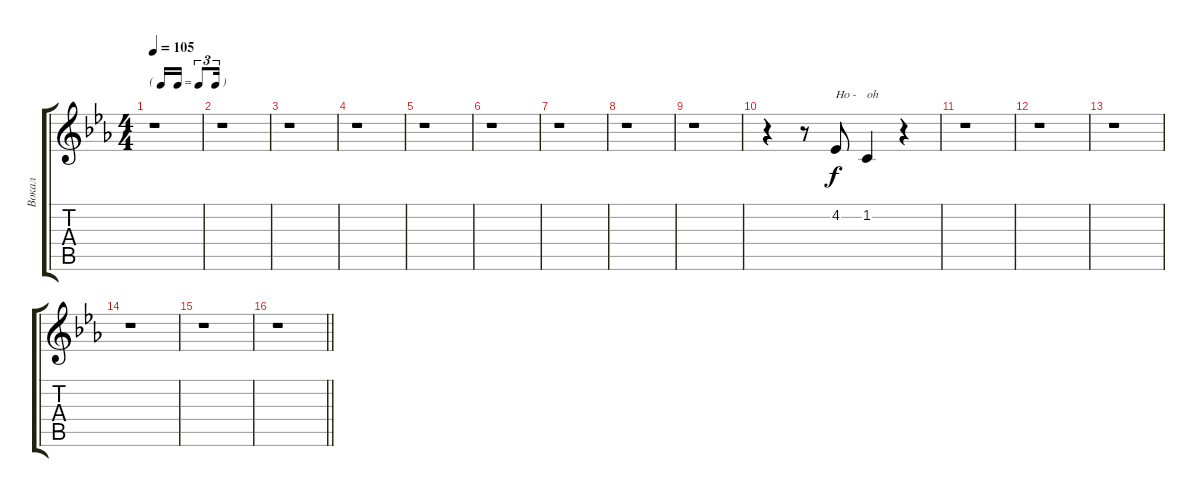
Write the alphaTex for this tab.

\track ("Вокал" "Вокал") {instrument accordion}
\staff {score tabs}
\tuning (E4 B3 G3 D3 A2 E2) {hide}
\ts (4 4)
\tf triplet16th
\tempo 105
\clef g2
\ks cminor
r.1{dy f} |
r.1 |
r.1 |
r.1 |
r.1 |
r.1 |
r.1 |
r.1 |
r.1 |
r.4 r.8 4.2.8{txt "Ho -"} 1.2.4{txt "oh"} r.4 |
r.1 |
r.1 |
r.1 |
r.1 |
r.1 |
\barLineRight lightlight
r.1
